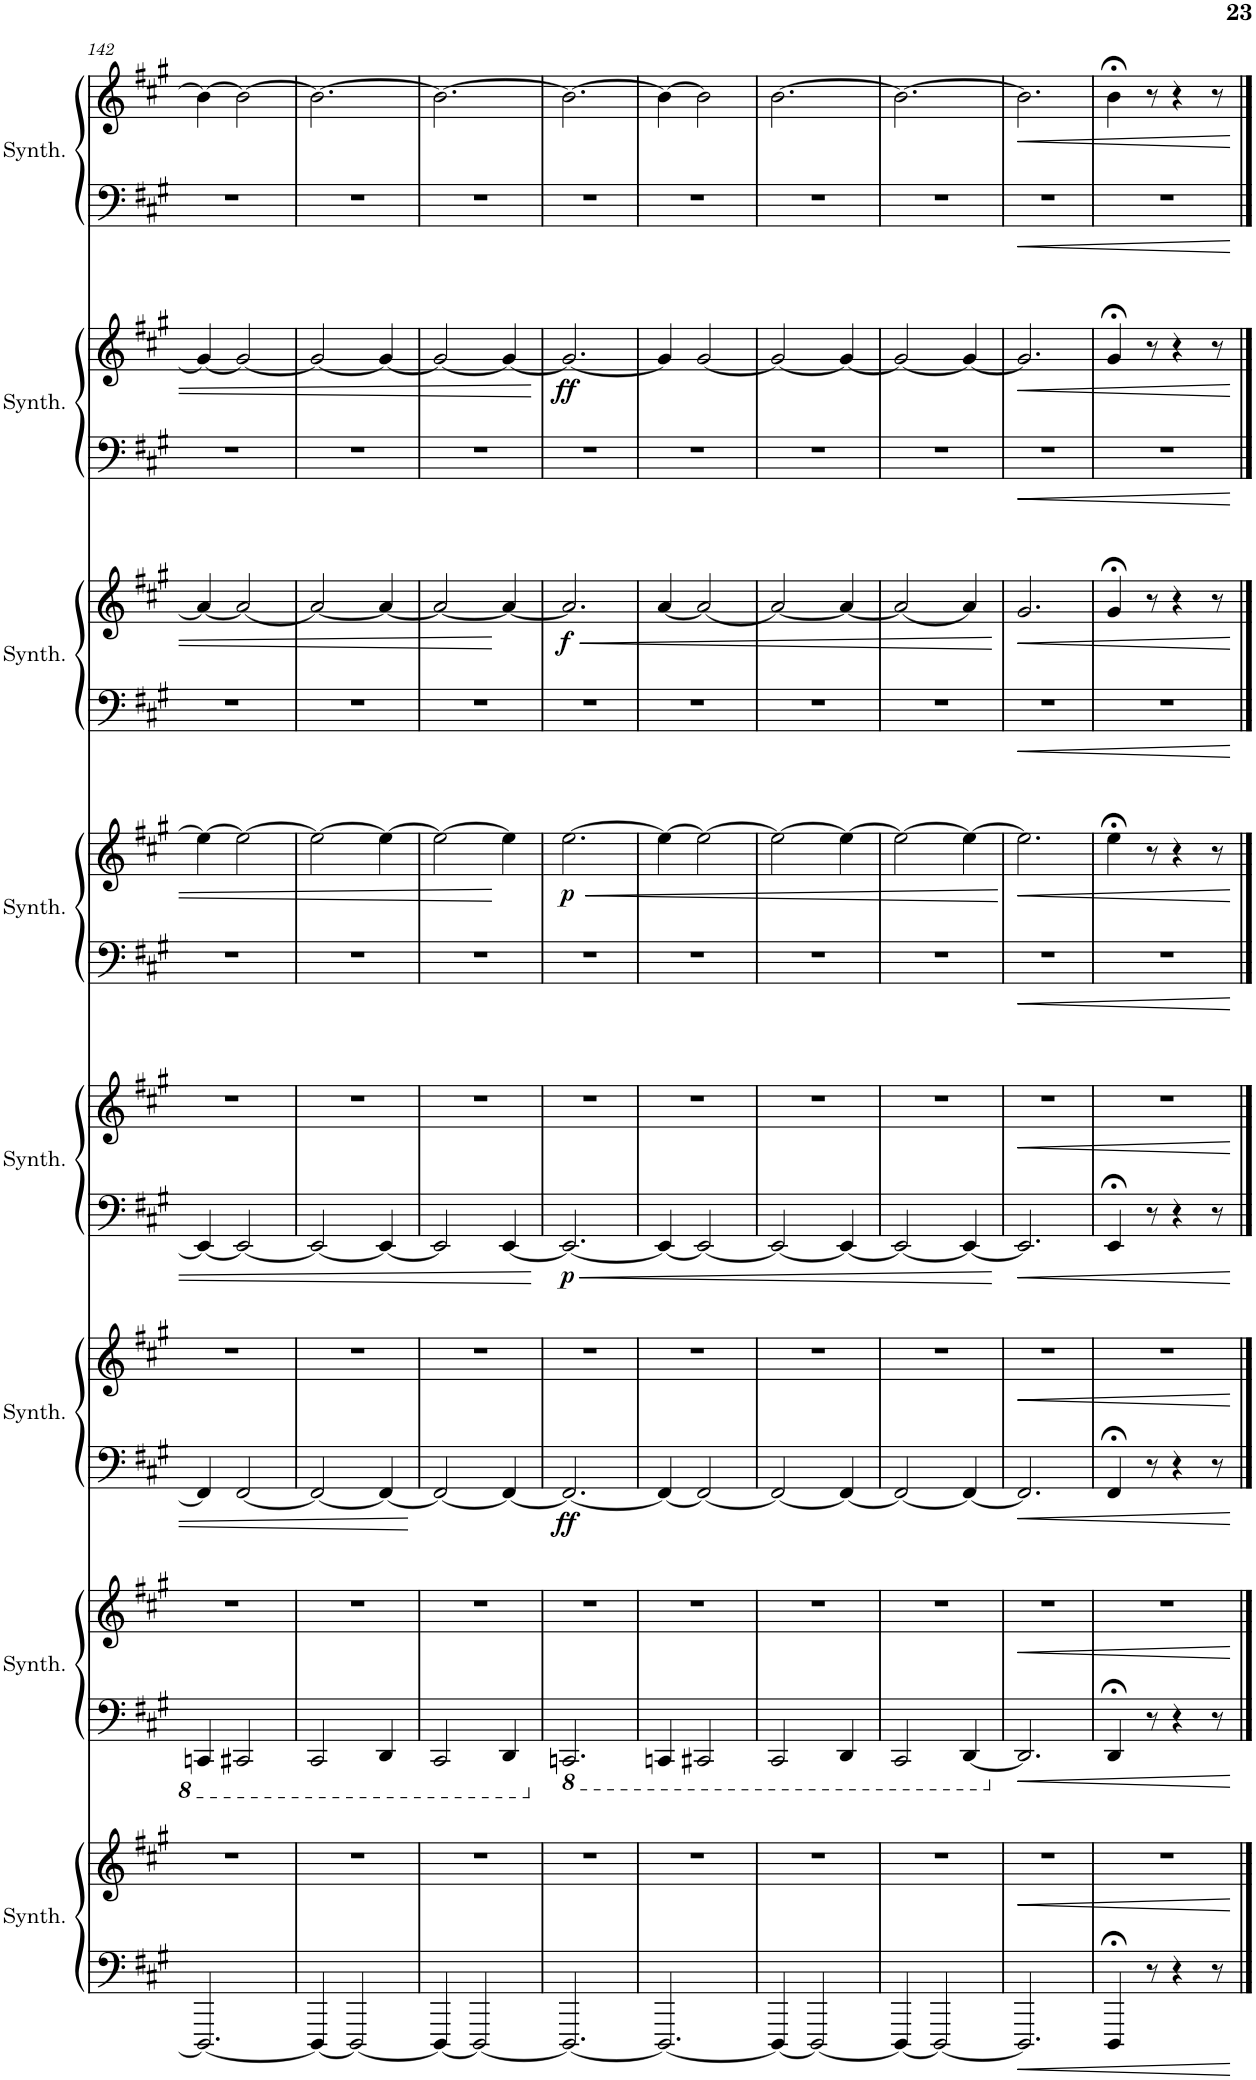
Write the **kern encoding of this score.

**kern	**kern	**dynam	**kern	**kern	**dynam	**kern	**kern	**dynam	**kern	**kern	**dynam	**kern	**kern	**dynam	**kern	**kern	**dynam	**kern	**kern	**dynam	**kern	**kern	**dynam
*part8	*part8	*part8	*part7	*part7	*part7	*part6	*part6	*part6	*part5	*part5	*part5	*part4	*part4	*part4	*part3	*part3	*part3	*part2	*part2	*part2	*part1	*part1	*part1
*staff16	*staff15	*staff15/16	*staff14	*staff13	*staff13/14	*staff12	*staff11	*staff11/12	*staff10	*staff9	*staff9/10	*staff8	*staff7	*staff7/8	*staff6	*staff5	*staff5/6	*staff4	*staff3	*staff3/4	*staff2	*staff1	*staff1/2
*I"Crystal Synthesizer	*	*	*I"Saw Synthesizer	*	*	*I"Bass Synthesizer	*	*	*I"Atmosphere Synthesizer	*	*	*I"Goblins Synthesizer	*	*	*I"Choir Synthesizer	*	*	*I"Bowed Synthesizer	*	*	*I"String Synthesizer	*	*
*I'Synth.	*	*	*I'Synth.	*	*	*I'Synth.	*	*	*I'Synth.	*	*	*I'Synth.	*	*	*I'Synth.	*	*	*I'Synth.	*	*	*I'Synth.	*	*
!!LO:PB:g=z
*clefF4	*clefG2	*	*clefF4	*clefG2	*	*clefF4	*clefG2	*	*clefF4	*clefG2	*	*clefF4	*clefG2	*	*clefF4	*clefG2	*	*clefF4	*clefG2	*	*clefF4	*clefG2	*
*k[f#c#g#]	*k[f#c#g#]	*	*k[f#c#g#]	*k[f#c#g#]	*	*k[f#c#g#]	*k[f#c#g#]	*	*k[f#c#g#]	*k[f#c#g#]	*	*k[f#c#g#]	*k[f#c#g#]	*	*k[f#c#g#]	*k[f#c#g#]	*	*k[f#c#g#]	*k[f#c#g#]	*	*k[f#c#g#]	*k[f#c#g#]	*
*M6/8	*M6/8	*	*M6/8	*M6/8	*	*M6/8	*M6/8	*	*M6/8	*M6/8	*	*M6/8	*M6/8	*	*M6/8	*M6/8	*	*M6/8	*M6/8	*	*M6/8	*M6/8	*
=142	=142	=142	=142	=142	=142	=142	=142	=142	=142	=142	=142	=142	=142	=142	=142	=142	=142	=142	=142	=142	=142	=142	=142
2.DDD/_	2.r	.	4CCCn/	2.r	.	4FF#/]	2.r	.	4EE/_	2.r	.	2.r	4ee\_	.	2.r	4a/_	.	2.r	4g#/_	.	2.r	4b\_	.
.	.	.	2CCC#X/	.	.	[2FF#/	.	.	2EE/_	.	.	.	2ee\_	.	.	2a/_	.	.	2g#/_	.	.	2b\_	.
=143	=143	=143	=143	=143	=143	=143	=143	=143	=143	=143	=143	=143	=143	=143	=143	=143	=143	=143	=143	=143	=143	=143	=143
4DDD/_	2.r	.	2CCC#/	2.r	.	2FF#/_	2.r	.	2EE/_	2.r	.	2.r	2ee\_	.	2.r	2a/_	.	2.r	2g#/_	.	2.r	2.b\_	.
2DDD/_	.	.	.	.	.	.	.	.	.	.	.	.	.	.	.	.	.	.	.	.	.	.	.
.	.	.	4DDD/	.	.	4FF#/_	.	.	4EE/_	.	.	.	4ee\_	.	.	4a/_	.	.	4g#/_	.	.	.	.
=144	=144	=144	=144	=144	=144	=144	=144	=144	=144	=144	=144	=144	=144	=144	=144	=144	=144	=144	=144	=144	=144	=144	=144
4DDD/_	2.r	.	2CCC#/	2.r	.	2FF#/_	2.r	.	2EE/]	2.r	.	2.r	2ee\_	.	2.r	2a/_	.	2.r	2g#/_	.	2.r	2.b\_	.
2DDD/_	.	.	.	.	.	.	.	.	.	.	.	.	.	.	.	.	.	.	.	.	.	.	.
.	.	.	4DDD/	.	.	4FF#/_	.	.	[4EE/	.	.	.	4ee\]	.	.	4a/_	.	.	4g#/_	.	.	.	.
=145	=145	=145	=145	=145	=145	=145	=145	=145	=145	=145	=145	=145	=145	=145	=145	=145	=145	=145	=145	=145	=145	=145	=145
*	*	*	*8ba	*	*	*	*	*	*	*	*	*	*	*	*	*	*	*	*	*	*	*	*
!	!	!	!	!	!	!	!	!LO:DY:b=2	!	!	!LO:DY:b=2	!	!	!LO:HP:b	!	!	!LO:HP:b	!	!	!	!	!	!
!	!	!	!	!	!	!	!	!	!	!	!	!	!	!LO:DY:n=1:b	!	!	!LO:DY:n=1:b	!	!	!LO:DY:b	!	!	!
2.DDD/_	2.r	.	2.CCCn/	2.r	.	2.FF#/_	2.r	ff	2.EE/_	2.r	p	2.r	[2.ee\	< p	2.r	2.a/]	< f	2.r	2.g#/_	ff	2.r	2.b\_	.
=146	=146	=146	=146	=146	=146	=146	=146	=146	=146	=146	=146	=146	=146	=146	=146	=146	=146	=146	=146	=146	=146	=146	=146
2.DDD/_	2.r	.	4CCCn/	2.r	.	4FF#/_	2.r	.	4EE/_	2.r	.	2.r	4ee\_	.	2.r	[4a/	.	2.r	4g#/]	.	2.r	4b\_	.
.	.	.	2CCC#X/	.	.	2FF#/_	.	.	2EE/_	.	.	.	2ee\_	.	.	2a/_	.	.	[2g#/	.	.	2b\]	.
=147	=147	=147	=147	=147	=147	=147	=147	=147	=147	=147	=147	=147	=147	=147	=147	=147	=147	=147	=147	=147	=147	=147	=147
4DDD/_	2.r	.	2CCC#/	2.r	.	2FF#/_	2.r	.	2EE/_	2.r	.	2.r	2ee\_	.	2.r	2a/_	.	2.r	2g#/_	.	2.r	[2.b\	.
2DDD/_	.	.	.	.	.	.	.	.	.	.	.	.	.	.	.	.	.	.	.	.	.	.	.
.	.	.	4DDD/	.	.	4FF#/_	.	.	4EE/_	.	.	.	4ee\_	.	.	4a/_	.	.	4g#/_	.	.	.	.
=148	=148	=148	=148	=148	=148	=148	=148	=148	=148	=148	=148	=148	=148	=148	=148	=148	=148	=148	=148	=148	=148	=148	=148
4DDD/_	2.r	.	2CCC#/	2.r	.	2FF#/_	2.r	.	2EE/_	2.r	.	2.r	2ee\_	.	2.r	2a/_	.	2.r	2g#/_	.	2.r	2.b\_	.
2DDD/_	.	.	.	.	.	.	.	.	.	.	.	.	.	.	.	.	.	.	.	.	.	.	.
.	.	.	[4DDD/	.	.	4FF#/_	.	.	4EE/_	.	.	.	4ee\_	.	.	4a/]	.	.	4g#/_	.	.	.	.
.	.	.	.	.	.	.	.	.	.	.	.	.	.	[	.	.	[	.	.	.	.	.	.
=149	=149	=149	=149	=149	=149	=149	=149	=149	=149	=149	=149	=149	=149	=149	=149	=149	=149	=149	=149	=149	=149	=149	=149
!	!	!LO:HP:b	!	!	!	!	!	!	!	!	!	!	!	!	!	!	!	!	!	!	!	!	!
*	*	*	*X8ba	*	*	*	*	*	*	*	*	*	*	*	*	*	*	*	*	*	*	*	*
!	!	!	!	!	!LO:HP:b	!	!	!LO:HP:b	!	!	!LO:HP:b	!	!	!LO:HP:b	!	!	!LO:HP:b	!	!	!LO:HP:b	!	!	!LO:HP:b
2.DDD/]	2.r	<	2.DD/]	2.r	<	2.FF#/]	2.r	<	2.EE/]	2.r	<	2.r	2.ee\]	<	2.r	2.g#/	<	2.r	2.g#/]	<	2.r	2.b\]	<
=150	=150	=150	=150	=150	=150	=150	=150	=150	=150	=150	=150	=150	=150	=150	=150	=150	=150	=150	=150	=150	=150	=150	=150
4DDD;</	2.r	.	4DD;</	2.r	.	4FF#;</	2.r	.	4EE;</	2.r	.	2.r	4ee;<\	.	2.r	4g#;</	.	2.r	4g#;</	.	2.r	4b;<\	.
8r	.	.	8r	.	.	8r	.	.	8r	.	.	.	8r	.	.	8r	.	.	8r	.	.	8r	.
4r	.	.	4r	.	.	4r	.	.	4r	.	.	.	4r	.	.	4r	.	.	4r	.	.	4r	.
8r	.	.	8r	.	.	8r	.	.	8r	.	.	.	8r	.	.	8r	.	.	8r	.	.	8r	.
.	.	[	.	.	[	.	.	[	.	.	[	.	.	[	.	.	[	.	.	[	.	.	[
==	==	==	==	==	==	==	==	==	==	==	==	==	==	==	==	==	==	==	==	==	==	==	==
*-	*-	*-	*-	*-	*-	*-	*-	*-	*-	*-	*-	*-	*-	*-	*-	*-	*-	*-	*-	*-	*-	*-	*-
